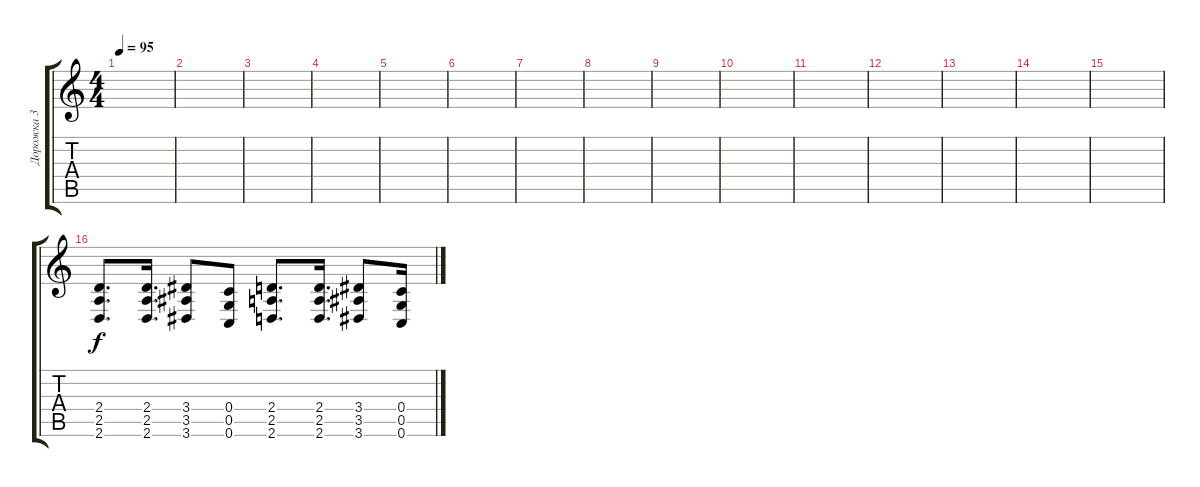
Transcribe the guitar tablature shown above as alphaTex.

\track ("Дорожка 3" "Дорожка 3") {instrument distortionguitar}
\staff {score tabs}
\tuning (D4 A3 F3 C3 G2 C2) {hide}
\ts (4 4)
\tempo 95
\clef g2
\ks c
|
|
|
|
|
|
|
|
|
|
|
|
|
|
|
(2.4 2.5 2.6).8{d} (2.4 2.5 2.6).16{d} (3.4 3.5 3.6).8 (0.4 0.5 0.6).8 (2.4 2.5 2.6).8{d} (2.4 2.5 2.6).16{d} (3.4 3.5 3.6).8 (0.4 0.5 0.6).16
